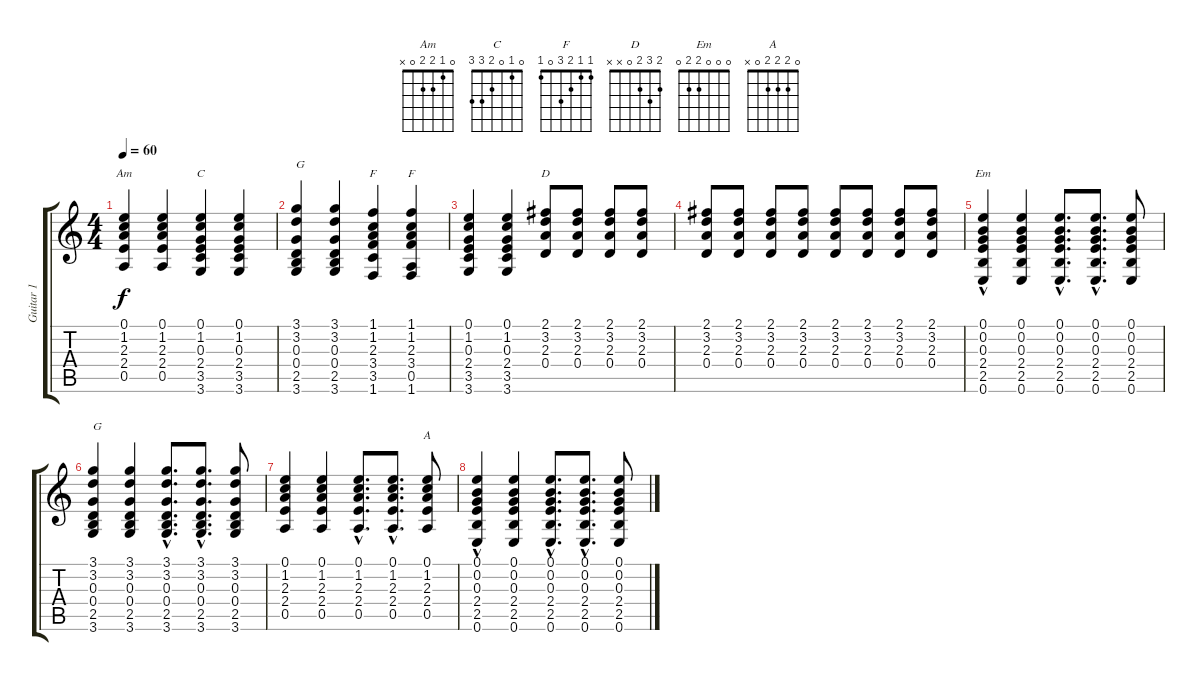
\track ("Guitar 1" "Guitar 1") {instrument electricguitarclean}
\staff {score tabs}
\tuning (E4 B3 G3 D3 A2 E2) {hide}
\chord ("Am" 0 1 2 2 0 x)
\chord ("C" 0 1 0 2 3 3)
\chord ("F" 1 1 2 3 3 1)
\chord ("F" 1 1 2 3 0 1)
\chord ("D" 2 3 2 0 x x)
\chord ("Em" 0 0 0 2 2 0)
\chord ("A" 0 2 2 2 0 x)
\ts (4 4)
\tempo 60
\clef g2
\ks c
(0.1 1.2 2.3 2.4 0.5).4{ch "Am" dy f} (0.1 1.2 2.3 2.4 0.5).4 (0.1 1.2 0.3 2.4 3.5 3.6).4{ch "C"} (0.1 1.2 0.3 2.4 3.5 3.6).4 |
(3.1 3.2 0.3 0.4 2.5 3.6).4{txt "G"} (3.1 3.2 0.3 0.4 2.5 3.6).4 (1.1 1.2 2.3 3.4 3.5 1.6).4{ch "F"} (1.1 1.2 2.3 3.4 0.5 1.6).4{ch "F"} |
(0.1 1.2 0.3 2.4 3.5 3.6).4 (0.1 1.2 0.3 2.4 3.5 3.6).4 (2.1 3.2 2.3 0.4).8{ch "D"} (2.1 3.2 2.3 0.4).8 (2.1 3.2 2.3 0.4).8 (2.1 3.2 2.3 0.4).8 |
(2.1 3.2 2.3 0.4).8 (2.1 3.2 2.3 0.4).8 (2.1 3.2 2.3 0.4).8 (2.1 3.2 2.3 0.4).8 (2.1 3.2 2.3 0.4).8 (2.1 3.2 2.3 0.4).8 (2.1 3.2 2.3 0.4).8 (2.1 3.2 2.3 0.4).8 |
(0.1 0.2 0.3 2.4 2.5{hac} 0.6).4{ch "Em"} (0.1 0.2 0.3 2.4 2.5 0.6).4 (0.1{hac} 0.2{hac} 0.3{hac} 2.4{hac} 2.5{hac} 0.6{hac}).8{d} (0.1{hac} 0.2{hac} 0.3{hac} 2.4{hac} 2.5{hac} 0.6{hac}).8{d} (0.1 0.2 0.3 2.4 2.5 0.6).8 |
(3.1 3.2 0.3 0.4 2.5 3.6).4{txt "G"} (3.1 3.2 0.3 0.4 2.5 3.6).4 (3.1{hac} 3.2{hac} 0.3{hac} 0.4{hac} 2.5{hac} 3.6{hac}).8{d} (3.1{hac} 3.2{hac} 0.3{hac} 0.4{hac} 2.5{hac} 3.6{hac}).8{d} (3.1 3.2 0.3 0.4 2.5 3.6).8 |
(0.1 1.2 2.3 2.4 0.5).4 (0.1 1.2 2.3 2.4 0.5).4 (0.1{hac} 1.2{hac} 2.3{hac} 2.4{hac} 0.5{hac}).8{d} (0.1{hac} 1.2{hac} 2.3{hac} 2.4{hac} 0.5{hac}).8{d} (0.1 1.2 2.3 2.4 0.5).8{ch "A"} |
(0.1 0.2 0.3 2.4 2.5{hac} 0.6).4 (0.1 0.2 0.3 2.4 2.5 0.6).4 (0.1{hac} 0.2{hac} 0.3{hac} 2.4{hac} 2.5{hac} 0.6{hac}).8{d} (0.1{hac} 0.2{hac} 0.3{hac} 2.4{hac} 2.5{hac} 0.6{hac}).8{d} (0.1 0.2 0.3 2.4 2.5 0.6).8
